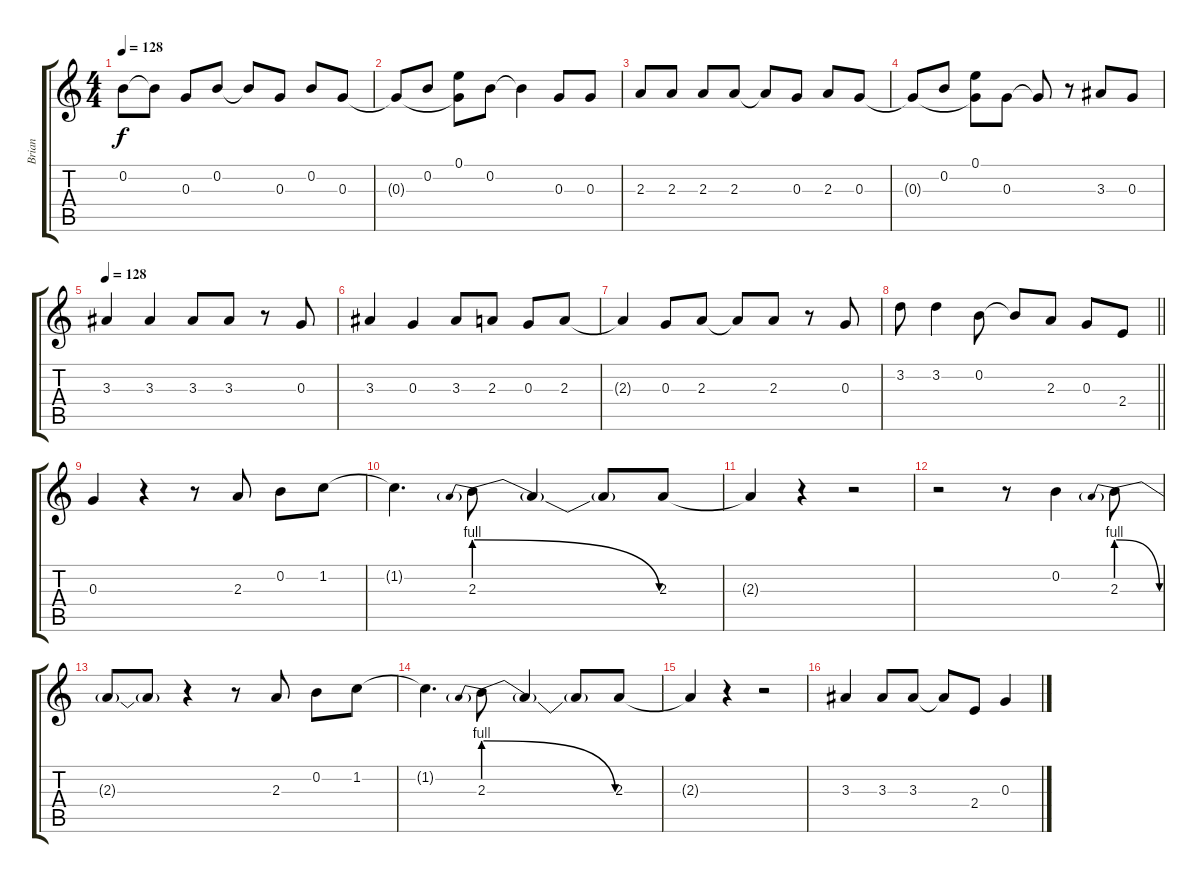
\track ("Brian" "Brian") {instrument overdrivenguitar}
\staff {score tabs}
\tuning (E4 B3 G3 D3 A2 E2) {hide}
\ts (4 4)
\tempo 128
\clef g2
\ks c
0.2.8{dy f} 0.2{t}.8 0.3.8 0.2.8 0.2{t}.8 0.3.8 0.2.8 0.3.8 |
0.3{t}.8 0.2.8 (0.1 0.3{t}).8 0.2.8 0.2{t}.4 0.3.8 0.3.8 |
2.3.8 2.3.8 2.3.8 2.3.8 2.3{t}.8 0.3.8 2.3.8 0.3.8 |
0.3{t}.8 0.2.8 (0.1 0.3{t}).8 0.3.8 0.3{t}.8 r.8 3.3.8 0.3.8 |
\tempo 128
3.3.4 3.3.4 3.3.8 3.3.8 r.8 0.3.8 |
3.3.4 0.3.4 3.3.8 2.3.8 0.3.8 2.3.8 |
2.3{t}.4 0.3.8 2.3.8 2.3{t}.8 2.3.8 r.8 0.3.8 |
\barLineRight lightlight
3.2.8 3.2.4 0.2.8 0.2{t}.8 2.3.8 0.3.8 2.4.8 |
0.3.4 r.4 r.8 2.3.8 0.2.8 1.2.8 |
1.2{t}.4{d} 2.3{be (prebendrelease 0 4 60 0)}.8 2.3{t}.4 2.3{t}.8 2.3.8 |
2.3{t}.4 r.4 r.2 |
r.2 r.8 0.2.4 2.3{be (prebendrelease 0 4 60 0)}.8 |
2.3{t}.8 2.3{t}.8 r.4 r.8 2.3.8 0.2.8 1.2.8 |
1.2{t}.4{d} 2.3{be (prebendrelease 0 4 60 0)}.8 2.3{t}.4 2.3{t}.8 2.3.8 |
2.3{t}.4 r.4 r.2 |
3.3.4 3.3.8 3.3.8 3.3{t}.8 2.4.8 0.3.4
